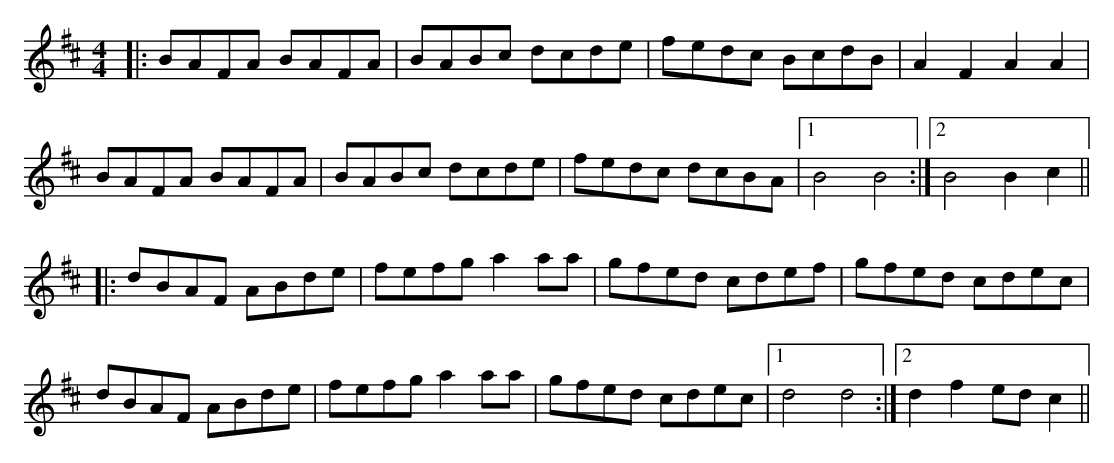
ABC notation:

X:1
M:4/4
K:Bmin
|:BAFA BAFA|BABc dcde|fedc BcdB|A2F2 A2A2|
BAFA BAFA|BABc dcde|fedc dcBA|1 B4 B4:|2 B4 B2c2||
|:dBAF ABde|fefg a2aa|gfed cdef|gfed cdec|
dBAF ABde|fefg a2aa|gfed cdec|1 d4 d4:|2 d2f2 edc2||
